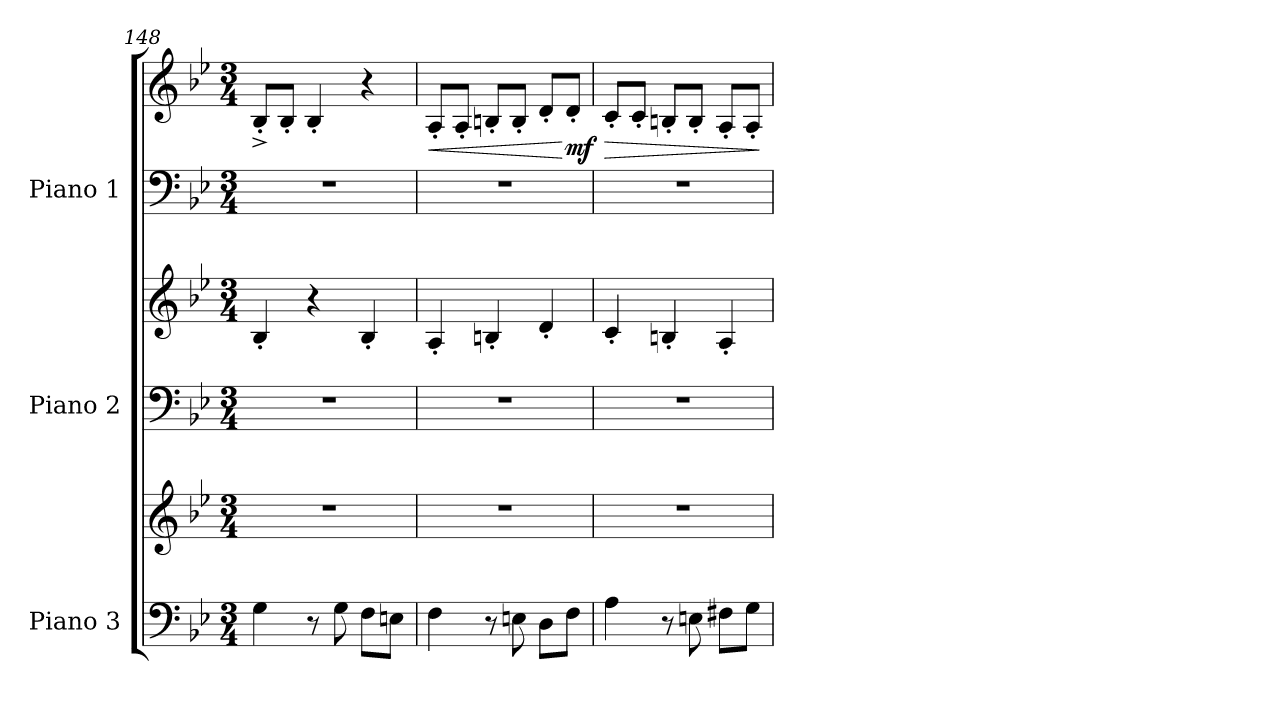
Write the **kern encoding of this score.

**kern	**kern	**kern	**kern	**kern	**kern	**dynam
*part3	*part3	*part2	*part2	*part1	*part1	*part1
*staff6	*staff5	*staff4	*staff3	*staff2	*staff1	*staff1/2
*I"Piano 3	*	*I"Piano 2	*	*I"Piano 1	*	*
*I'Pno. 3	*	*I'Pno. 2	*	*I'Pno. 1	*	*
!!LO:PB:g=z
*clefF4	*clefG2	*clefF4	*clefG2	*clefF4	*clefG2	*
*k[b-e-]	*k[b-e-]	*k[b-e-]	*k[b-e-]	*k[b-e-]	*k[b-e-]	*
*M3/4	*M3/4	*M3/4	*M3/4	*M3/4	*M3/4	*
=148	=148	=148	=148	=148	=148	=148
4G\	2.r	2.r	4B-'/	2.r	8B-'^/L	.
.	.	.	.	.	8B-'/J	.
8r	.	.	4r	.	4B-'/	.
8G\	.	.	.	.	.	.
8F\L	.	.	4B-'/	.	4r	.
8En\J	.	.	.	.	.	.
=149	=149	=149	=149	=149	=149	=149
!	!	!	!	!	!	!LO:HP:b
4F\	2.r	2.r	4A'/	2.r	8A'/L	<
.	.	.	.	.	8A'/J	.
8r	.	.	4Bn'/	.	8Bn'/L	.
8En\	.	.	.	.	8B'/J	.
8D\L	.	.	4d'/	.	8d'/L	.
!	!	!	!	!	!	!LO:DY:n=1:b
8F\J	.	.	.	.	8d'/J	[ mf
=150	=150	=150	=150	=150	=150	=150
!	!	!	!	!	!	!LO:HP:b
4A\	2.r	2.r	4c'/	2.r	8c'/L	>
.	.	.	.	.	8c'/J	.
8r	.	.	4Bn'/	.	8Bn'/L	.
8En\	.	.	.	.	8B'/J	.
8F#X\L	.	.	4A'/	.	8A'/L	.
8G\J	.	.	.	.	8A'/J	.
.	.	.	.	.	.	]
=	=	=	=	=	=	=
*-	*-	*-	*-	*-	*-	*-
